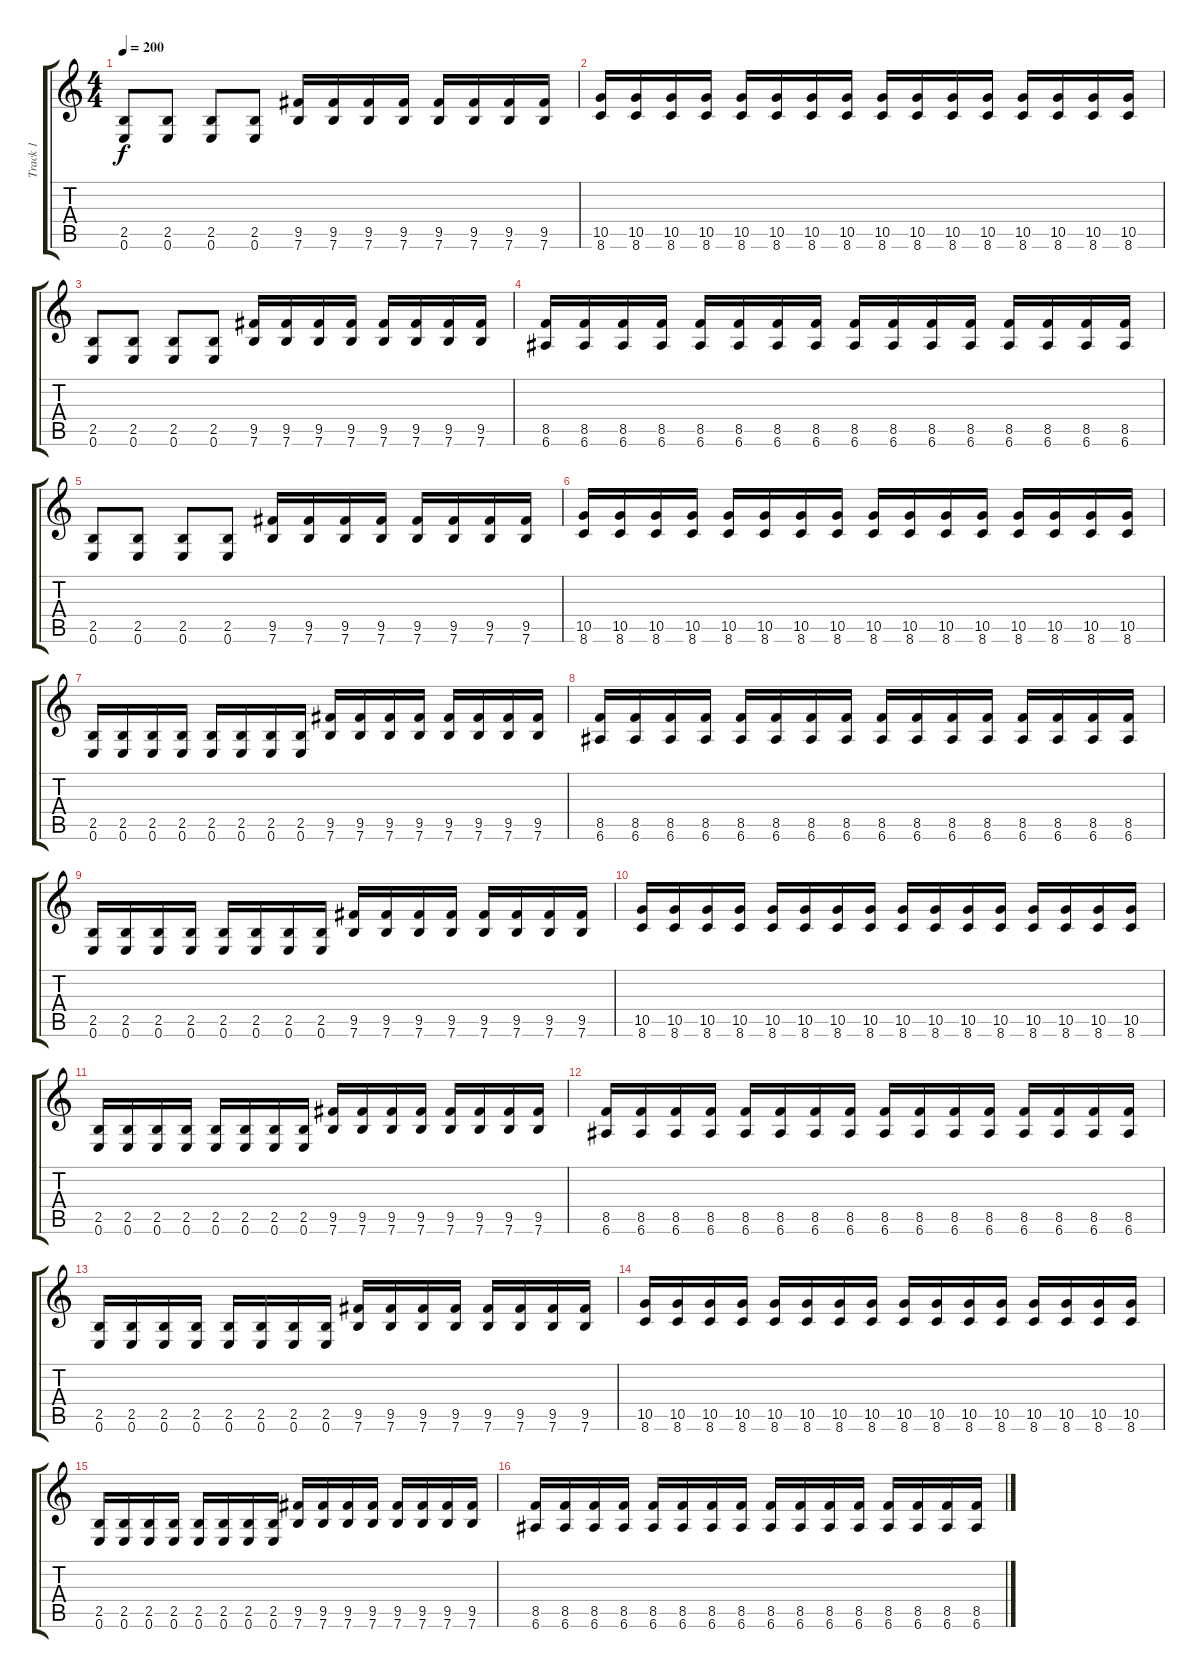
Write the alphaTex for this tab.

\track ("Track 1" "Track 1") {instrument distortionguitar}
\staff {score tabs}
\tuning (E4 B3 G3 D3 A2 E2) {hide}
\ts (4 4)
\tempo 200
\clef g2
\ks c
(2.5 0.6).8{dy f} (2.5 0.6).8 (2.5 0.6).8 (2.5 0.6).8 (9.5 7.6).16 (9.5 7.6).16 (9.5 7.6).16 (9.5 7.6).16 (9.5 7.6).16 (9.5 7.6).16 (9.5 7.6).16 (9.5 7.6).16 |
(10.5 8.6).16 (10.5 8.6).16 (10.5 8.6).16 (10.5 8.6).16 (10.5 8.6).16 (10.5 8.6).16 (10.5 8.6).16 (10.5 8.6).16 (10.5 8.6).16 (10.5 8.6).16 (10.5 8.6).16 (10.5 8.6).16 (10.5 8.6).16 (10.5 8.6).16 (10.5 8.6).16 (10.5 8.6).16 |
(2.5 0.6).8 (2.5 0.6).8 (2.5 0.6).8 (2.5 0.6).8 (9.5 7.6).16 (9.5 7.6).16 (9.5 7.6).16 (9.5 7.6).16 (9.5 7.6).16 (9.5 7.6).16 (9.5 7.6).16 (9.5 7.6).16 |
(8.5 6.6).16 (8.5 6.6).16 (8.5 6.6).16 (8.5 6.6).16 (8.5 6.6).16 (8.5 6.6).16 (8.5 6.6).16 (8.5 6.6).16 (8.5 6.6).16 (8.5 6.6).16 (8.5 6.6).16 (8.5 6.6).16 (8.5 6.6).16 (8.5 6.6).16 (8.5 6.6).16 (8.5 6.6).16 |
(2.5 0.6).8 (2.5 0.6).8 (2.5 0.6).8 (2.5 0.6).8 (9.5 7.6).16 (9.5 7.6).16 (9.5 7.6).16 (9.5 7.6).16 (9.5 7.6).16 (9.5 7.6).16 (9.5 7.6).16 (9.5 7.6).16 |
(10.5 8.6).16 (10.5 8.6).16 (10.5 8.6).16 (10.5 8.6).16 (10.5 8.6).16 (10.5 8.6).16 (10.5 8.6).16 (10.5 8.6).16 (10.5 8.6).16 (10.5 8.6).16 (10.5 8.6).16 (10.5 8.6).16 (10.5 8.6).16 (10.5 8.6).16 (10.5 8.6).16 (10.5 8.6).16 |
(2.5 0.6).16 (2.5 0.6).16 (2.5 0.6).16 (2.5 0.6).16 (2.5 0.6).16 (2.5 0.6).16 (2.5 0.6).16 (2.5 0.6).16 (9.5 7.6).16 (9.5 7.6).16 (9.5 7.6).16 (9.5 7.6).16 (9.5 7.6).16 (9.5 7.6).16 (9.5 7.6).16 (9.5 7.6).16 |
(8.5 6.6).16 (8.5 6.6).16 (8.5 6.6).16 (8.5 6.6).16 (8.5 6.6).16 (8.5 6.6).16 (8.5 6.6).16 (8.5 6.6).16 (8.5 6.6).16 (8.5 6.6).16 (8.5 6.6).16 (8.5 6.6).16 (8.5 6.6).16 (8.5 6.6).16 (8.5 6.6).16 (8.5 6.6).16 |
(2.5 0.6).16 (2.5 0.6).16 (2.5 0.6).16 (2.5 0.6).16 (2.5 0.6).16 (2.5 0.6).16 (2.5 0.6).16 (2.5 0.6).16 (9.5 7.6).16 (9.5 7.6).16 (9.5 7.6).16 (9.5 7.6).16 (9.5 7.6).16 (9.5 7.6).16 (9.5 7.6).16 (9.5 7.6).16 |
(10.5 8.6).16 (10.5 8.6).16 (10.5 8.6).16 (10.5 8.6).16 (10.5 8.6).16 (10.5 8.6).16 (10.5 8.6).16 (10.5 8.6).16 (10.5 8.6).16 (10.5 8.6).16 (10.5 8.6).16 (10.5 8.6).16 (10.5 8.6).16 (10.5 8.6).16 (10.5 8.6).16 (10.5 8.6).16 |
(2.5 0.6).16 (2.5 0.6).16 (2.5 0.6).16 (2.5 0.6).16 (2.5 0.6).16 (2.5 0.6).16 (2.5 0.6).16 (2.5 0.6).16 (9.5 7.6).16 (9.5 7.6).16 (9.5 7.6).16 (9.5 7.6).16 (9.5 7.6).16 (9.5 7.6).16 (9.5 7.6).16 (9.5 7.6).16 |
(8.5 6.6).16 (8.5 6.6).16 (8.5 6.6).16 (8.5 6.6).16 (8.5 6.6).16 (8.5 6.6).16 (8.5 6.6).16 (8.5 6.6).16 (8.5 6.6).16 (8.5 6.6).16 (8.5 6.6).16 (8.5 6.6).16 (8.5 6.6).16 (8.5 6.6).16 (8.5 6.6).16 (8.5 6.6).16 |
(2.5 0.6).16 (2.5 0.6).16 (2.5 0.6).16 (2.5 0.6).16 (2.5 0.6).16 (2.5 0.6).16 (2.5 0.6).16 (2.5 0.6).16 (9.5 7.6).16 (9.5 7.6).16 (9.5 7.6).16 (9.5 7.6).16 (9.5 7.6).16 (9.5 7.6).16 (9.5 7.6).16 (9.5 7.6).16 |
(10.5 8.6).16 (10.5 8.6).16 (10.5 8.6).16 (10.5 8.6).16 (10.5 8.6).16 (10.5 8.6).16 (10.5 8.6).16 (10.5 8.6).16 (10.5 8.6).16 (10.5 8.6).16 (10.5 8.6).16 (10.5 8.6).16 (10.5 8.6).16 (10.5 8.6).16 (10.5 8.6).16 (10.5 8.6).16 |
(2.5 0.6).16 (2.5 0.6).16 (2.5 0.6).16 (2.5 0.6).16 (2.5 0.6).16 (2.5 0.6).16 (2.5 0.6).16 (2.5 0.6).16 (9.5 7.6).16 (9.5 7.6).16 (9.5 7.6).16 (9.5 7.6).16 (9.5 7.6).16 (9.5 7.6).16 (9.5 7.6).16 (9.5 7.6).16 |
(8.5 6.6).16 (8.5 6.6).16 (8.5 6.6).16 (8.5 6.6).16 (8.5 6.6).16 (8.5 6.6).16 (8.5 6.6).16 (8.5 6.6).16 (8.5 6.6).16 (8.5 6.6).16 (8.5 6.6).16 (8.5 6.6).16 (8.5 6.6).16 (8.5 6.6).16 (8.5 6.6).16 (8.5 6.6).16
